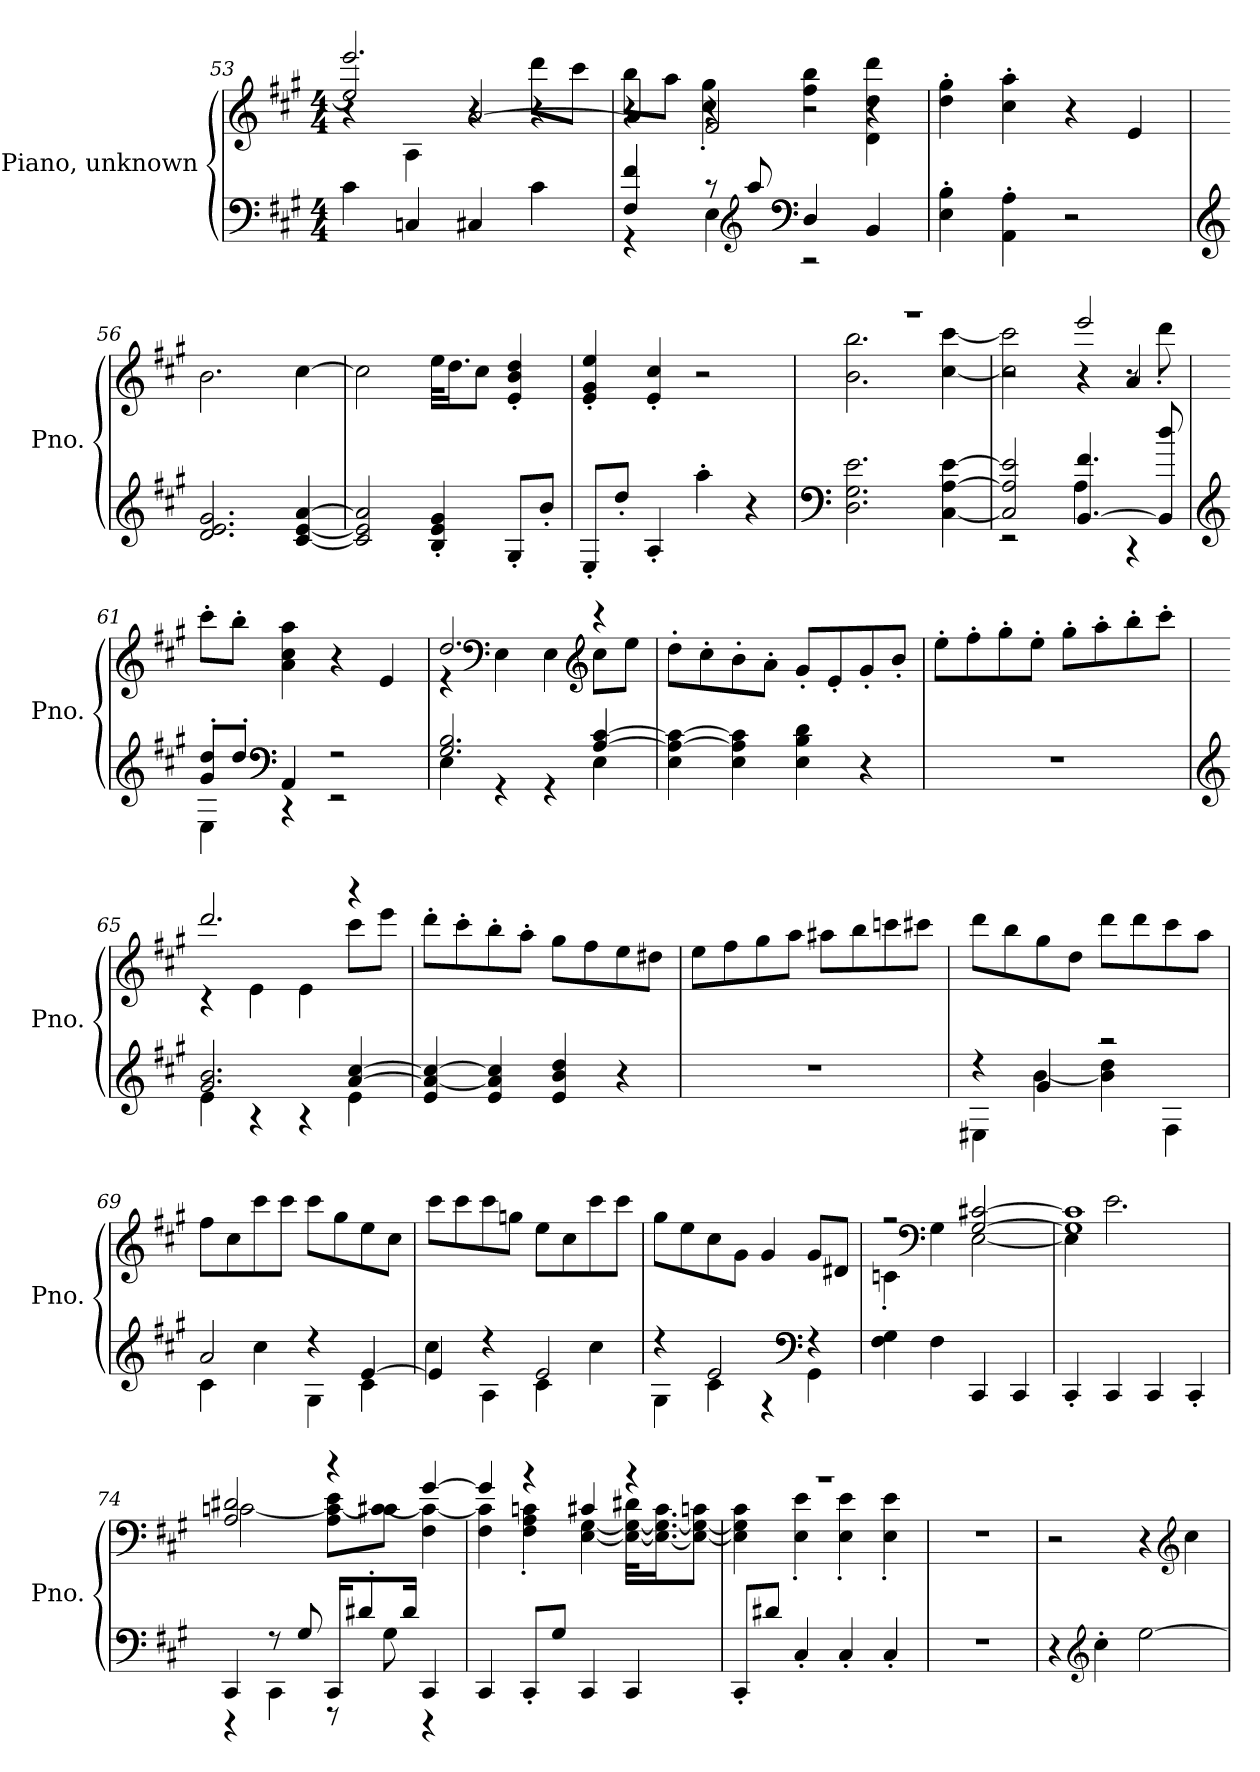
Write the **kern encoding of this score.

**kern	**kern
*part1	*part1
*staff2	*staff1
*I"Piano, unknown	*
*I'Pno.	*
!!LO:LB:g=z
*clefF4	*clefG2
*k[f#c#g#]	*k[f#c#g#]
*M4/4	*M4/4
=53	=53
*	*^
*	*	*^
4c#\	2.eee/	4r	2ee/]
4Cn/	.	4A\	.
4C#X/	.	4r	[2a/
4c#\	4r	8ddd\L	.
.	.	8ccc#\J	.
=54	=54	=54	=54
*^	*	*	*
4F#/ 4f#/	4r	4r	8bb\L	4a/]
.	.	.	8aa\J	.
8r	4E\	2f#/	4cc#\' 4gg#\'	4r
*clefG2	*	*	*	*
8aa/	.	.	.	.
*clefF4	*	*	*	*
4D/	2r	.	4ff#\ 4bb\	2r
4BB/	.	4r	4d\ 4dd\ 4ddd\	.
*v	*v	*	*	*
*	*v	*v	*v
=55	=55
4E\' 4B\'	4dd\' 4gg#\'
4AA\' 4A\'	4cc#\' 4aa\'
2r	4r
.	4e/
=56	=56
*clefG2	*
2.d/ 2.e/ 2.g#/	2.b\
[4c#/ [4e/ [4a/	[4cc#\
=57	=57
2c#/] 2e/] 2a/]	2cc#\]
4B/' 4e/' 4g#/'	32ee\KLL
.	16.dd\J
.	8cc#\J
8G#'/L	4e/' 4b/' 4dd/'
8b'/J	.
=58	=58
8E'/L	4e/' 4g#/' 4ee/'
8dd'/J	.
4A'/	4e/' 4cc#/'
4aa'\	2r
4r	.
!!LO:LB:g=z
=59	=59
*clefF4	*
*	*^
2.D\ 2.G#\ 2.e\	1r	2.b\ 2.bb\
[4C#\ [4A\ [4e\	.	[4cc#\ [4ccc#\
=60	=60	=60
*^	*	*^
2C#/] 2A/] 2e/]	2r	2r	2cc#\] 2ccc#\]	2r
[4.BB/ 4.f#/	4A\	2eee/	4r	4r
.	4r	.	8r	4a/
8BB/] 8dd/	.	.	8ddd'\	.
*	*	*v	*v	*v
=61	=61	=61
*clefG2	*	*
8g#/' 8dd/'L	4E\	8ccc#'\L
8dd'/J	.	8bb'\J
*clefF4	*	*
4AA/	4r	4a\ 4cc#\ 4aa\
2r	2r	4r
.	.	4e/
=62	=62	=62
*	*	*^
2.G#/ 2.B/	4E\	2.dd/	4r
*	*	*clefF4	*
.	4r	.	4E\
.	4r	.	4E\
*	*	*clefG2	*
[4A/ [4c#/	4E\	4r	8cc#\L
.	.	.	8ee\J
*v	*v	*	*
*	*v	*v
=63	=63
4E\ 4A\_ 4c#\_	8dd'\L
.	8cc#'\
4E\ 4A\] 4c#\]	8b'\
.	8a'\J
4E\ 4B\ 4d\	8g#'/L
.	8e'/
4r	8g#'/
.	8b'/J
!!LO:PB:g=z
=64	=64
1r	8ee'\L
.	8ff#'\
.	8gg#'\
.	8ee'\J
.	8gg#'\L
.	8aa'\
.	8bb'\
.	8ccc#'\J
=65	=65
*clefG2	*
*^	*^
2.g#/ 2.b/	4e\	2.ddd/	4r
.	4r	.	4e\
.	4r	.	4e\
[4a/ [4cc#/	4e\	4r	8ccc#\L
.	.	.	8eee\J
*v	*v	*	*
*	*v	*v
=66	=66
4e/ 4a/_ 4cc#/_	8ddd'\L
.	8ccc#'\
4e/ 4a/] 4cc#/]	8bb'\
.	8aa'\J
4e/ 4b/ 4dd/	8gg#\L
.	8ff#\
4r	8ee\
.	8dd#X\J
=67	=67
1r	8ee\L
.	8ff#\
.	8gg#\
.	8aa\J
.	8aa#X\L
.	8bb\
.	8cccn\
.	8ccc#X\J
!!LO:LB:g=z
=68	=68
*^	*
4r	4E#X\	8ddd\L
.	.	8bb\
4g#/	[4b\	8gg#\
.	.	8dd\J
2r	4b\] 4dd\	8ddd\L
.	.	8ddd\
.	4F#\	8ccc#\
.	.	8aa\J
=69	=69	=69
2a/	4c#\	8ff#\L
.	.	8cc#\
.	4cc#\	8ccc#\
.	.	8ccc#\J
4r	4G#\	8ccc#\L
.	.	8gg#\
[4e/	4c#\	8ee\
.	.	8cc#\J
=70	=70	=70
4e/]	4cc#\	8ccc#\L
.	.	8ccc#\
4r	4A\	8ccc#\
.	.	8ggn\J
2e/	4c#\	8ee\L
.	.	8cc#\
.	4cc#\	8ccc#\
.	.	8ccc#\J
=71	=71	=71
4r	4G#\	8gg#\L
.	.	8ee\
2e/	4c#\	8cc#\
.	.	8g#\J
.	4r	4g#/
*clefF4	*	*
4r	4GG#\	8g#/L
.	.	8d#X/J
*v	*v	*
!!LO:LB:g=z
=72	=72
*	*^
4F#\ 4G#\	2r	4cn'\
*	*clefF4	*
4F#\	.	4G#\
4CC#/	[2G#/ [2c#X/	[2E\
4CC#/	.	.
=73	=73	=73
4CC#'/	1G#] 1c#]	4E\]
4CC#/	.	2.e\
4CC#/	.	.
4CC#'/	.	.
=74	=74	=74
*^	*	*
4CC#/	4r	2A/ 2d#X/	[2cn\
8r	4CC#\	.	.
8G#/	.	.	.
16CC#/KL	8r	4r	8A\ 8c\_ 8e\L
8d#X'/	.	.	.
.	8G#\	.	8c\_ 8c#X\J
16d#/Jk	.	.	.
4CC#/	4r	[4g#/	4F#\ 4c\_
*v	*v	*	*
=75	=75	=75
4CC#/	4g#/]	4F#\ 4c\]
8CC#'/L	4r	4F#\' 4A\' 4cn\'
8G#/J	.	.
4CC#/	4c#X/	[4E\ [4G#\
4CC#/	4r	32E\_ 32G#\_ 32d#X\KLL
.	.	16.E\_ 16.G#\_ 16.c#\J
.	.	8E\_ 8G#\_ 8cn\J
!!LO:LB:g=z	!!
=76	=76	=76
8CC#'/L	1r	4E\] 4G#\] 4c#\
8d#X/J	.	.
4C#'/	.	4E\' 4e\'
4C#'/	.	4E\' 4e\'
4C#'/	.	4E\' 4e\'
*	*v	*v
=77	=77
1r	1r
=78	=78
4r	2r
*clefG2	*
4cc#'\	.
[2ee\	4r
*	*clefG2
.	4cc#\
=	=
*-	*-
